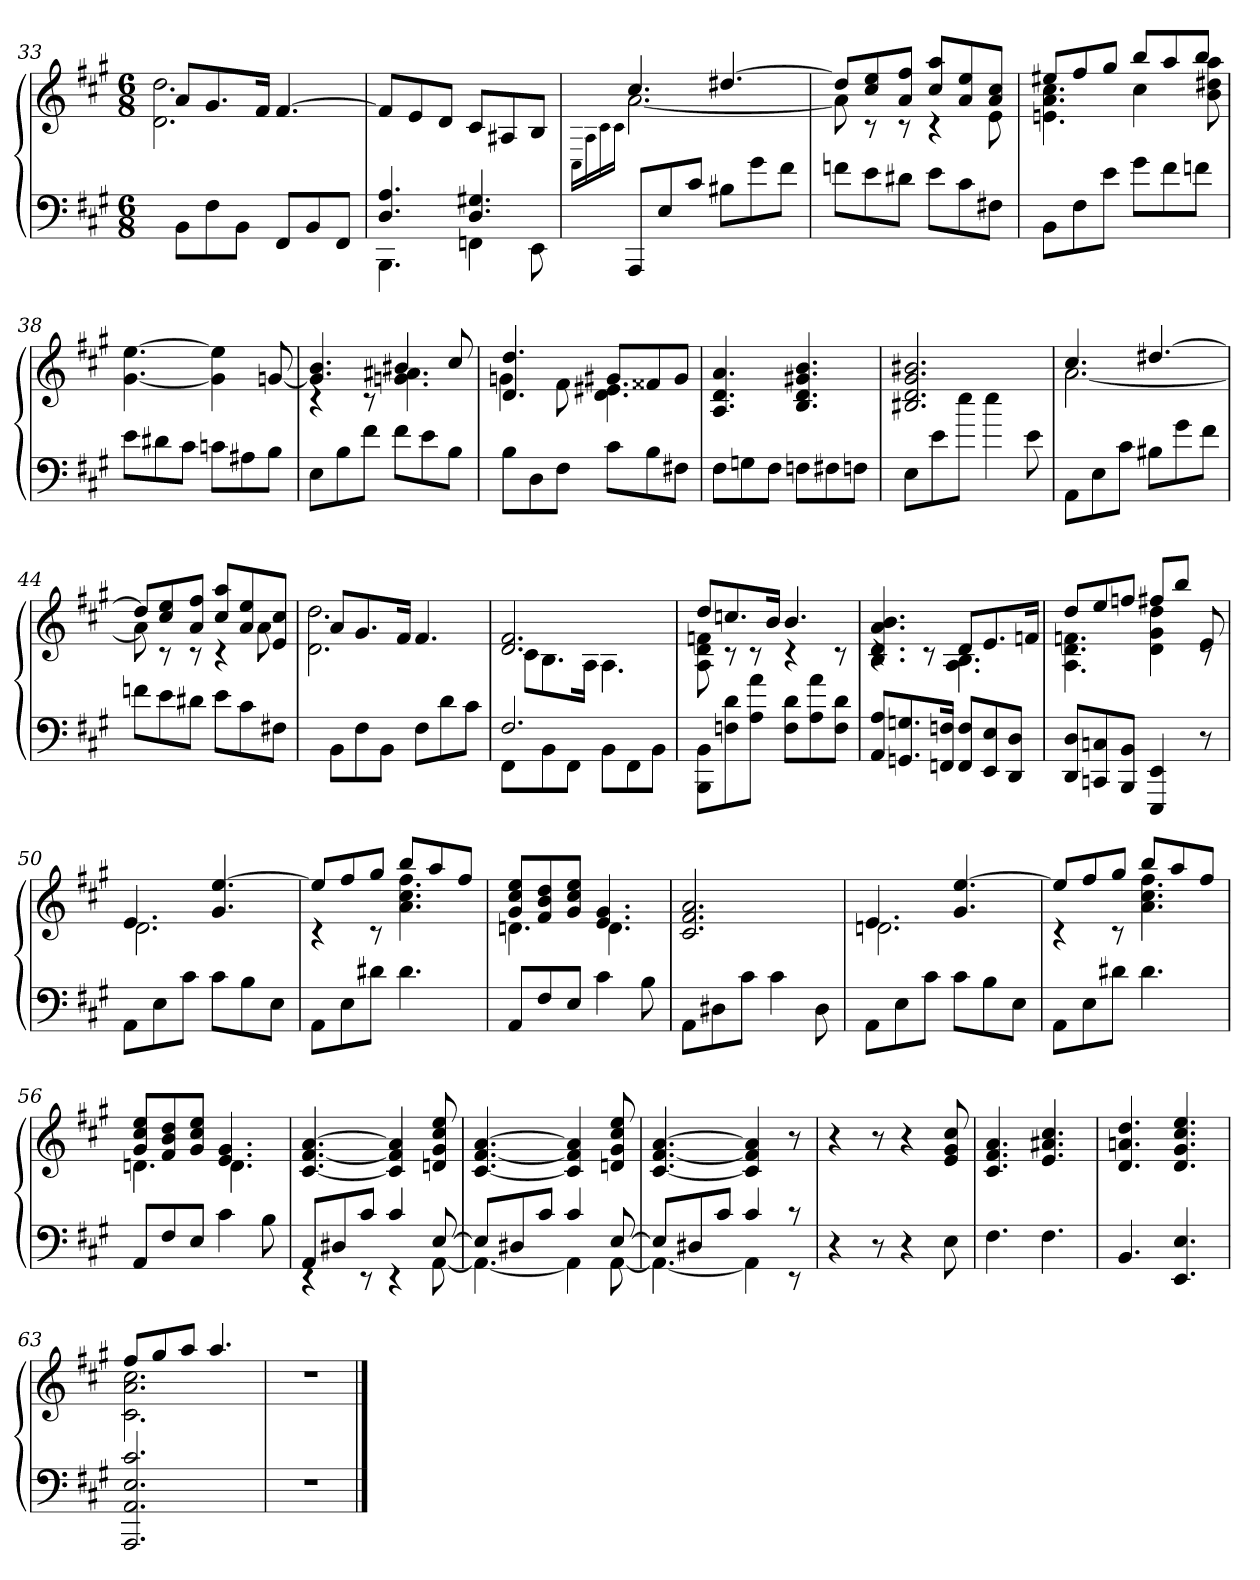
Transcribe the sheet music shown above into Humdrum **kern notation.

**kern	**kern
*part1	*part1
*staff2	*staff1
*clefF4	*clefG2
*k[f#c#g#]	*k[f#c#g#]
*A:	*A:
*M6/8	*M6/8
=33	=33
*	*^
8BBL	8aL	2.d 2.dd
8F#	8.g#	.
8BBJ	.	.
.	16f#Jk	.
8FF#L	[4.f#	.
8BB	.	.
8FF#J	.	.
*	*v	*v
=34	=34
*^	*
4.D 4.A	4.BBB	8f#L]
.	.	8e
.	.	8dJ
4.D 4.G#X	4FFn	8c#L
.	.	8A#X
.	8EE	8BJ
*v	*v	*
=35	=35
*	*^
.	.	16qqC#\LL
.	.	16qqA\
.	.	16qqc#\
.	.	16qqc#\JJ
8AAAL	4.cc#	[2.a
8E	.	.
8c#J	.	.
8B#XL	[4.dd#X	.
8g#	.	.
8f#J	.	.
=36	=36	=36
8fnL	8dd#L]	8a]
8e	8cc# 8ee	8rc
8d#XJ	8a 8ff#J	8rc
8eL	8cc# 8aaL	4rc
8c#	8a 8ee	.
8F#XJ	8a 8cc#J	8e
=37	=37	=37
8BBL	8ee#XL	4.en 4.a 4.cc#
8F#	8ff#	.
8eJ	8gg#J	.
8g#L	8bbL	4cc#
8f#	8aa	.
8fnJ	8bbJ	8b 8dd#X 8aa
*	*v	*v
=38	=38
8eL	[4.g# [4.ee
8d#X	.
8c#J	.
8cnL	4g#] 4ee]
8A#X	.
8BJ	[8gn
=39	=39
*	*^
8EL	4.g] 4.b	4rc
8B	.	.
8f#J	.	8rc
8f#L	4b#X	4.gn 4.a#X
8e	.	.
8BJ	8cc#	.
=40	=40	=40
8BL	4.d 4.dd	4gn
8D	.	.
8F#J	.	8f#
8c#L	8g#XL	4.d 4.e#X
8B	8f##X	.
8F#XJ	8g#J	.
*	*v	*v
=41	=41
8F#L	4.A 4.d 4.a
8Gn	.
8F#J	.
8FnL	4.B 4.d 4.g#X 4.b
8F#X	.
8FnJ	.
=42	=42
8EL	2.B#X 2.d 2.g# 2.b#X
8e	.
8eeJ	.
4ee	.
8e	.
=43	=43
*	*^
8AAL	4.cc#	[2.a
8E	.	.
8c#J	.	.
8B#XL	[4.dd#X	.
8g#	.	.
8f#J	.	.
=44	=44	=44
8fnL	8dd#L]	8a]
8e	8cc# 8ee	8rc
8d#XJ	8a 8ff#J	8rc
8eL	8cc# 8aaL	4rc
8c#	8a 8ee	.
8F#XJ	8e 8cc#J	8a
=45	=45	=45
8BBL	8aL	2.d 2.dd
8F#	8.g#	.
8BBJ	.	.
.	16f#Jk	.
8F#L	4.f#	.
8d	.	.
8c#J	.	.
=46	=46	=46
*^	*	*
2.F#	8FF#L	2.d 2.f#	8c#L
.	8BB	.	8.B
.	8FF#J	.	.
.	.	.	16AJk
.	8BBL	.	4.A
.	8FF#	.	.
.	8BBJ	.	.
*v	*v	*	*
=47	=47	=47
8BBB 8BBL	8ddL	8A 8d 8fn
8Fn 8d	8.ccn	8rc
8A 8aJ	.	8rc
.	16bJk	.
8F 8dL	4.b	4rc
8A 8a	.	.
8F 8dJ	.	8rc
=48	=48	=48
8AA 8AL	4.B 4.d 4.a 4.b	4rc
8.GGn 8.Gn	.	.
.	.	8rc
16FFn 16FnJk	.	.
8FF 8FL	8dL	4.A 4.B
8EE 8E	8.e	.
8DD 8DJ	.	.
.	16fnJk	.
=49	=49	=49
8DD 8DL	8ddL	4.A 4.d 4.fn
8CCn 8Cn	8ee	.
8BBB 8BBJ	8ffnJ	.
4EEE 4EE	8ff#XL	4d 4g# 4dd
.	8bbJ	.
8r	8e	8rc
=50	=50	=50
8AAL	4.e	2.d
8E	.	.
8c#J	.	.
8c#L	4.g# [4.ee	.
8B	.	.
8EJ	.	.
=51	=51	=51
8AAL	8eeL]	4rc
8E	8ff#	.
8d#XJ	8gg#J	8rc
4.d#	8bbL	4.a 4.cc# 4.ff#
.	8aa	.
.	8ff#J	.
=52	=52	=52
8AAL	8g# 8cc# 8eeL	4.dn
8F#	8f# 8b 8dd	.
8EJ	8g# 8cc# 8eeJ	.
4c#	4.e 4.g#	4.d
8B	.	.
*	*v	*v
=53	=53
8AAL	2.c# 2.f# 2.a
8D#X	.
8c#J	.
4c#	.
8D#	.
=54	=54
*	*^
8AAL	4.e	2.dn
8E	.	.
8c#J	.	.
8c#L	4.g# [4.ee	.
8B	.	.
8EJ	.	.
=55	=55	=55
8AAL	8eeL]	4rc
8E	8ff#	.
8d#XJ	8gg#J	8rc
4.d#	8bbL	4.a 4.cc# 4.ff#
.	8aa	.
.	8ff#J	.
=56	=56	=56
8AAL	8g# 8cc# 8eeL	4.dn
8F#	8f# 8b 8dd	.
8EJ	8g# 8cc# 8eeJ	.
4c#	4.e 4.g#	4.d
8B	.	.
*	*v	*v
=57	=57
*^	*
8AAL	4rEE	[4.c# [4.f# [4.a
8D#X	.	.
8c#J	8rEE	.
4c#	4rEE	4c#] 4f#] 4a]
[8E	[8AA	8dn 8g# 8cc# 8ee
=58	=58	=58
8EL]	4.AA_	[4.c# [4.f# [4.a
8D#X	.	.
8c#J	.	.
4c#	4AA]	4c#] 4f#] 4a]
[8E	[8AA	8dn 8g# 8cc# 8ee
=59	=59	=59
8EL]	4.AA_	[4.c# [4.f# [4.a
8D#X	.	.
8c#J	.	.
4c#	4AA]	4c#] 4f#] 4a]
8rc	8rEE	8r
*v	*v	*
=60	=60
4r	4r
8r	8r
4r	4r
8E	8e 8g# 8cc#
=61	=61
4.F#	4.c# 4.f# 4.a
4.F#	4.e 4.a#X 4.cc#
=62	=62
4.BB	4.d 4.an 4.dd
4.EE 4.E	4.d 4.g# 4.cc# 4.ee
=63	=63
*	*^
2.AAA 2.AA 2.E 2.c#	8ff#L	2.c# 2.a 2.cc#
.	8gg#	.
.	8aaJ	.
.	4.aa	.
*	*v	*v
=64	=64
2.r	2.r
==	==
*-	*-
